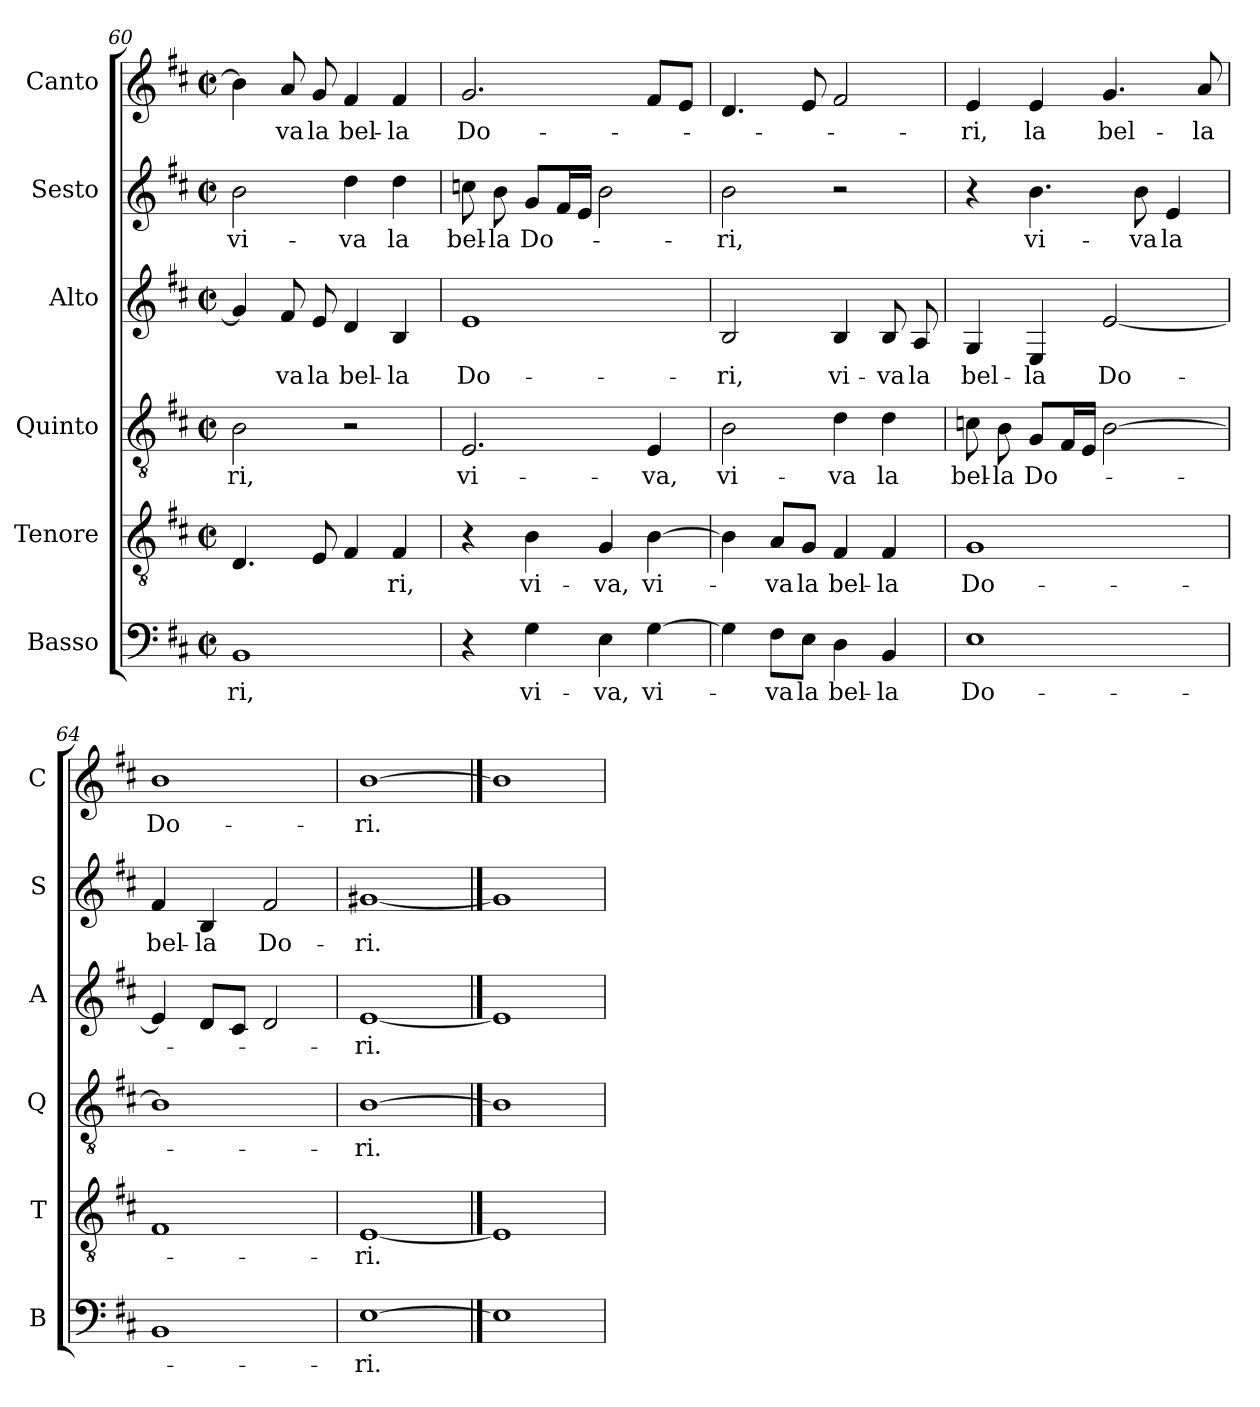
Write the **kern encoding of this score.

**kern	**text	**kern	**text	**kern	**text	**kern	**text	**kern	**text	**kern	**text
*part6	*part6	*part5	*part5	*part4	*part4	*part3	*part3	*part2	*part2	*part1	*part1
*staff6	*staff6	*staff5	*staff5	*staff4	*staff4	*staff3	*staff3	*staff2	*staff2	*staff1	*staff1
*I"Basso	*	*I"Tenore	*	*I"Quinto	*	*I"Alto	*	*I"Sesto	*	*I"Canto	*
*I'B	*	*I'T	*	*I'Q	*	*I'A	*	*I'S	*	*I'C	*
!!LO:PB:g=z
*clefF4	*	*clefGv2	*	*clefGv2	*	*clefG2	*	*clefG2	*	*clefG2	*
*k[f#c#]	*	*k[f#c#]	*	*k[f#c#]	*	*k[f#c#]	*	*k[f#c#]	*	*k[f#c#]	*
*D:	*	*D:	*	*D:	*	*D:	*	*D:	*	*D:	*
*M2/2	*	*M2/2	*	*M2/2	*	*M2/2	*	*M2/2	*	*M2/2	*
*met(c|)	*	*met(c|)	*	*met(c|)	*	*met(c|)	*	*met(c|)	*	*met(c|)	*
=60	=60	=60	=60	=60	=60	=60	=60	=60	=60	=60	=60
!	!LO:LY:b	!	!	!	!LO:LY:b	!	!	!	!LO:LY:b	!	!
1BB	-ri,	4.D/	.	2B\	-ri,	4g/]	.	2b\	vi-	4b\]	.
!	!	!	!	!	!	!	!LO:LY:b	!	!	!	!LO:LY:b
.	.	.	.	.	.	8f#/	-va	.	.	8a/	-va
!	!	!	!	!	!	!	!LO:LY:b	!	!	!	!LO:LY:b
.	.	8E/	.	.	.	8e/	la	.	.	8g/	la
!	!	!	!	!	!	!	!LO:LY:b	!	!LO:LY:b	!	!LO:LY:b
.	.	4F#/	.	2r	.	4d/	bel-	4dd\	-va	4f#/	bel-
!	!	!	!LO:LY:b	!	!	!	!LO:LY:b	!	!LO:LY:b	!	!LO:LY:b
.	.	4F#/	-ri,	.	.	4B/	-la	4dd\	la	4f#/	-la
=61	=61	=61	=61	=61	=61	=61	=61	=61	=61	=61	=61
!	!	!	!	!	!LO:LY:b	!	!LO:LY:b	!	!LO:LY:b	!	!LO:LY:b
4r	.	4r	.	2.E/	vi-	1e	Do-	8ccn\	bel-	2.g/	Do-
!	!	!	!	!	!	!	!	!	!LO:LY:b	!	!
.	.	.	.	.	.	.	.	8b\	-la	.	.
!	!LO:LY:b	!	!LO:LY:b	!	!	!	!	!	!LO:LY:b	!	!
4G\	vi-	4B\	vi-	.	.	.	.	8g/L	Do-	.	.
.	.	.	.	.	.	.	.	16f#/L	.	.	.
.	.	.	.	.	.	.	.	16e/JJ	.	.	.
!	!LO:LY:b	!	!LO:LY:b	!	!	!	!	!	!	!	!
4E\	-va,	4G/	-va,	.	.	.	.	2b\	.	.	.
!	!LO:LY:b	!	!LO:LY:b	!	!LO:LY:b	!	!	!	!	!	!
[4G\	vi-	[4B\	vi-	4E/	-va,	.	.	.	.	8f#/L	.
.	.	.	.	.	.	.	.	.	.	8e/J	.
=62	=62	=62	=62	=62	=62	=62	=62	=62	=62	=62	=62
!	!	!	!	!	!LO:LY:b	!	!LO:LY:b	!	!LO:LY:b	!	!
4G\]	.	4B\]	.	2B\	vi-	2B/	-ri,	2b\	-ri,	4.d/	.
!	!LO:LY:b	!	!LO:LY:b	!	!	!	!	!	!	!	!
8F#\L	-va	8A/L	-va	.	.	.	.	.	.	.	.
!	!LO:LY:b	!	!LO:LY:b	!	!	!	!	!	!	!	!
8E\J	la	8G/J	la	.	.	.	.	.	.	8e/	.
!	!LO:LY:b	!	!LO:LY:b	!	!LO:LY:b	!	!LO:LY:b	!	!	!	!
4D\	bel-	4F#/	bel-	4d\	-va	4B/	vi-	2r	.	2f#/	.
!	!LO:LY:b	!	!LO:LY:b	!	!LO:LY:b	!	!LO:LY:b	!	!	!	!
4BB/	-la	4F#/	-la	4d\	la	8B/	-va	.	.	.	.
!	!	!	!	!	!	!	!LO:LY:b	!	!	!	!
.	.	.	.	.	.	8A/	la	.	.	.	.
=63	=63	=63	=63	=63	=63	=63	=63	=63	=63	=63	=63
!	!LO:LY:b	!	!LO:LY:b	!	!LO:LY:b	!	!LO:LY:b	!	!	!	!LO:LY:b
1E	Do-	1G	Do-	8cn\	bel-	4G/	bel-	4r	.	4e/	-ri,
!	!	!	!	!	!LO:LY:b	!	!	!	!	!	!
.	.	.	.	8B\	-la	.	.	.	.	.	.
!	!	!	!	!	!LO:LY:b	!	!LO:LY:b	!	!LO:LY:b	!	!LO:LY:b
.	.	.	.	8G/L	Do-	4E/	-la	4.b\	vi-	4e/	la
.	.	.	.	16F#/L	.	.	.	.	.	.	.
.	.	.	.	16E/JJ	.	.	.	.	.	.	.
!	!	!	!	!	!	!	!LO:LY:b	!	!	!	!LO:LY:b
.	.	.	.	[2B\	.	[2e/	Do-	.	.	4.g/	bel-
!	!	!	!	!	!	!	!	!	!LO:LY:b	!	!
.	.	.	.	.	.	.	.	8b\	-va	.	.
!	!	!	!	!	!	!	!	!	!LO:LY:b	!	!
.	.	.	.	.	.	.	.	4e/	la	.	.
!	!	!	!	!	!	!	!	!	!	!	!LO:LY:b
.	.	.	.	.	.	.	.	.	.	8a/	-la
=64	=64	=64	=64	=64	=64	=64	=64	=64	=64	=64	=64
!	!	!	!	!	!	!	!	!	!LO:LY:b	!	!LO:LY:b
1BB	.	1F#	.	1B]	.	4e/]	.	4f#/	bel-	1b	Do-
!	!	!	!	!	!	!	!	!	!LO:LY:b	!	!
.	.	.	.	.	.	8d/L	.	4B/	-la	.	.
.	.	.	.	.	.	8c#/J	.	.	.	.	.
!	!	!	!	!	!	!	!	!	!LO:LY:b	!	!
.	.	.	.	.	.	2d/	.	2f#/	Do-	.	.
=65	=65	=65	=65	=65	=65	=65	=65	=65	=65	=65	=65
!	!LO:LY:b	!	!LO:LY:b	!	!LO:LY:b	!	!LO:LY:b	!	!LO:LY:b	!	!LO:LY:b
[1E	-ri.	[1E	-ri.	[1B	-ri.	[1e	-ri.	[1g#X	-ri.	[1b	-ri.
==66	==66	==66	==66	==66	==66	==66	==66	==66	==66	==66	==66
1E]	.	1E]	.	1B]	.	1e]	.	1g#]	.	1b]	.
=	=	=	=	=	=	=	=	=	=	=	=
*-	*-	*-	*-	*-	*-	*-	*-	*-	*-	*-	*-
